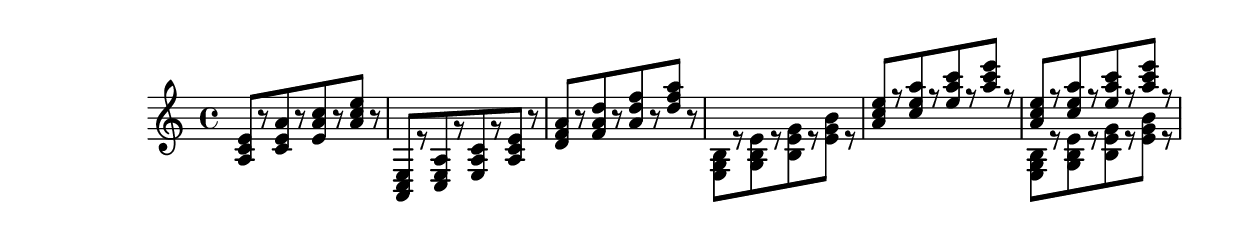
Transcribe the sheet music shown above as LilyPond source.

\header {
  texidoc = "Rests under beams are only moved if necessary."
}

\layout {
  raggedright = ##t
}

\version "2.6.0"

fig =   \relative c' {
  <a c e>8[ r <c e a> r <e a c> r <a c e>]
	    r |
}

  

  \relative c' \new Staff {
    \fig 
    \transpose c c,  \fig
    \new Voice { \stemUp \transpose c f  \fig }
    <<
      \\
      \transpose f c \fig
    >>
    
    <<
      { \transpose c c' \fig }
      \\
      {} 
    >>
    
    << \transpose c c' \fig \\
       \transpose f c \fig
     >>
  }




